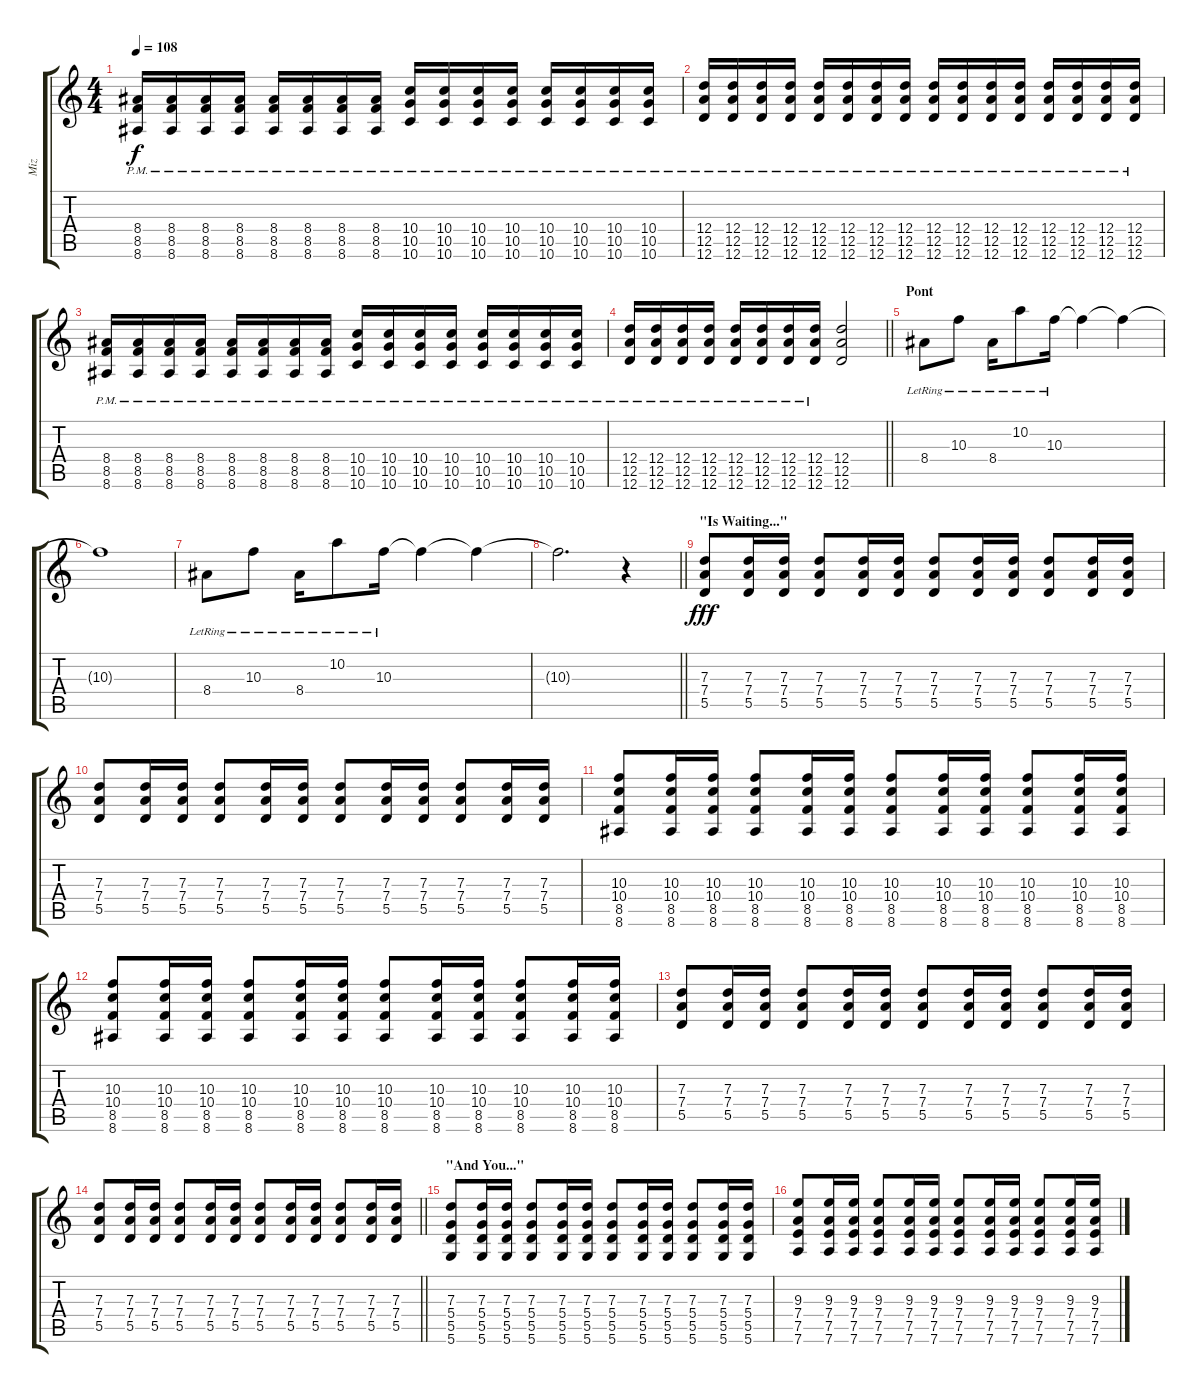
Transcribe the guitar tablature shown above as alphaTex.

\track ("Miz" "Miz") {instrument overdrivenguitar}
\staff {score tabs}
\tuning (E4 B3 G3 D3 A2 D2) {hide}
\ts (4 4)
\tempo 108
\clef g2
\ks c
(8.4{pm} 8.5{pm} 8.6{pm}).16{dy f} (8.4{pm} 8.5{pm} 8.6{pm}).16 (8.4{pm} 8.5{pm} 8.6{pm}).16 (8.4{pm} 8.5{pm} 8.6{pm}).16 (8.4{pm} 8.5{pm} 8.6{pm}).16 (8.4{pm} 8.5{pm} 8.6{pm}).16 (8.4{pm} 8.5{pm} 8.6{pm}).16 (8.4{pm} 8.5{pm} 8.6{pm}).16 (10.4{pm} 10.5{pm} 10.6{pm}).16 (10.4{pm} 10.5{pm} 10.6{pm}).16 (10.4{pm} 10.5{pm} 10.6{pm}).16 (10.4{pm} 10.5{pm} 10.6{pm}).16 (10.4{pm} 10.5{pm} 10.6{pm}).16 (10.4{pm} 10.5{pm} 10.6{pm}).16 (10.4{pm} 10.5{pm} 10.6{pm}).16 (10.4{pm} 10.5{pm} 10.6{pm}).16 |
(12.4{pm} 12.5{pm} 12.6{pm}).16 (12.4{pm} 12.5{pm} 12.6{pm}).16 (12.4{pm} 12.5{pm} 12.6{pm}).16 (12.4{pm} 12.5{pm} 12.6{pm}).16 (12.4{pm} 12.5{pm} 12.6{pm}).16 (12.4{pm} 12.5{pm} 12.6{pm}).16 (12.4{pm} 12.5{pm} 12.6{pm}).16 (12.4{pm} 12.5{pm} 12.6{pm}).16 (12.4{pm} 12.5{pm} 12.6{pm}).16 (12.4{pm} 12.5{pm} 12.6{pm}).16 (12.4{pm} 12.5{pm} 12.6{pm}).16 (12.4{pm} 12.5{pm} 12.6{pm}).16 (12.4{pm} 12.5{pm} 12.6{pm}).16 (12.4{pm} 12.5{pm} 12.6{pm}).16 (12.4{pm} 12.5{pm} 12.6{pm}).16 (12.4{pm} 12.5{pm} 12.6{pm}).16 |
(8.4{pm} 8.5{pm} 8.6{pm}).16 (8.4{pm} 8.5{pm} 8.6{pm}).16 (8.4{pm} 8.5{pm} 8.6{pm}).16 (8.4{pm} 8.5{pm} 8.6{pm}).16 (8.4{pm} 8.5{pm} 8.6{pm}).16 (8.4{pm} 8.5{pm} 8.6{pm}).16 (8.4{pm} 8.5{pm} 8.6{pm}).16 (8.4{pm} 8.5{pm} 8.6{pm}).16 (10.4{pm} 10.5{pm} 10.6{pm}).16 (10.4{pm} 10.5{pm} 10.6{pm}).16 (10.4{pm} 10.5{pm} 10.6{pm}).16 (10.4{pm} 10.5{pm} 10.6{pm}).16 (10.4{pm} 10.5{pm} 10.6{pm}).16 (10.4{pm} 10.5{pm} 10.6{pm}).16 (10.4{pm} 10.5{pm} 10.6{pm}).16 (10.4{pm} 10.5{pm} 10.6{pm}).16 |
\barLineRight lightlight
(12.4{pm} 12.5{pm} 12.6{pm}).16 (12.4{pm} 12.5{pm} 12.6{pm}).16 (12.4{pm} 12.5{pm} 12.6{pm}).16 (12.4{pm} 12.5{pm} 12.6{pm}).16 (12.4{pm} 12.5{pm} 12.6{pm}).16 (12.4{pm} 12.5{pm} 12.6{pm}).16 (12.4{pm} 12.5{pm} 12.6{pm}).16 (12.4{pm} 12.5{pm} 12.6{pm}).16 (12.4 12.5 12.6).2 |
\section ("" "Pont")
8.4{lr}.8 10.3{lr}.8 8.4{lr}.16 10.2{lr}.8 10.3{lr}.16 10.3{t}.4 10.3{t}.4 |
10.3{t}.1 |
8.4{lr}.8 10.3{lr}.8 8.4{lr}.16 10.2{lr}.8 10.3{lr}.16 10.3{t}.4 10.3{t}.4 |
\barLineRight lightlight
10.3{t}.2{d} r.4 |
\section ("" "\"Is Waiting...\"")
(7.3 7.4 5.5).8{dy fff} (7.3 7.4 5.5).16 (7.3 7.4 5.5).16 (7.3 7.4 5.5).8 (7.3 7.4 5.5).16 (7.3 7.4 5.5).16 (7.3 7.4 5.5).8 (7.3 7.4 5.5).16 (7.3 7.4 5.5).16 (7.3 7.4 5.5).8 (7.3 7.4 5.5).16 (7.3 7.4 5.5).16 |
(7.3 7.4 5.5).8 (7.3 7.4 5.5).16 (7.3 7.4 5.5).16 (7.3 7.4 5.5).8 (7.3 7.4 5.5).16 (7.3 7.4 5.5).16 (7.3 7.4 5.5).8 (7.3 7.4 5.5).16 (7.3 7.4 5.5).16 (7.3 7.4 5.5).8 (7.3 7.4 5.5).16 (7.3 7.4 5.5).16 |
(10.3 10.4 8.5 8.6).8 (10.3 10.4 8.5 8.6).16 (10.3 10.4 8.5 8.6).16 (10.3 10.4 8.5 8.6).8 (10.3 10.4 8.5 8.6).16 (10.3 10.4 8.5 8.6).16 (10.3 10.4 8.5 8.6).8 (10.3 10.4 8.5 8.6).16 (10.3 10.4 8.5 8.6).16 (10.3 10.4 8.5 8.6).8 (10.3 10.4 8.5 8.6).16 (10.3 10.4 8.5 8.6).16 |
(10.3 10.4 8.5 8.6).8 (10.3 10.4 8.5 8.6).16 (10.3 10.4 8.5 8.6).16 (10.3 10.4 8.5 8.6).8 (10.3 10.4 8.5 8.6).16 (10.3 10.4 8.5 8.6).16 (10.3 10.4 8.5 8.6).8 (10.3 10.4 8.5 8.6).16 (10.3 10.4 8.5 8.6).16 (10.3 10.4 8.5 8.6).8 (10.3 10.4 8.5 8.6).16 (10.3 10.4 8.5 8.6).16 |
(7.3 7.4 5.5).8 (7.3 7.4 5.5).16 (7.3 7.4 5.5).16 (7.3 7.4 5.5).8 (7.3 7.4 5.5).16 (7.3 7.4 5.5).16 (7.3 7.4 5.5).8 (7.3 7.4 5.5).16 (7.3 7.4 5.5).16 (7.3 7.4 5.5).8 (7.3 7.4 5.5).16 (7.3 7.4 5.5).16 |
\barLineRight lightlight
(7.3 7.4 5.5).8 (7.3 7.4 5.5).16 (7.3 7.4 5.5).16 (7.3 7.4 5.5).8 (7.3 7.4 5.5).16 (7.3 7.4 5.5).16 (7.3 7.4 5.5).8 (7.3 7.4 5.5).16 (7.3 7.4 5.5).16 (7.3 7.4 5.5).8 (7.3 7.4 5.5).16 (7.3 7.4 5.5).16 |
\section ("" "\"And You...\"")
(7.3 5.4 5.5 5.6).8 (7.3 5.4 5.5 5.6).16 (7.3 5.4 5.5 5.6).16 (7.3 5.4 5.5 5.6).8 (7.3 5.4 5.5 5.6).16 (7.3 5.4 5.5 5.6).16 (7.3 5.4 5.5 5.6).8 (7.3 5.4 5.5 5.6).16 (7.3 5.4 5.5 5.6).16 (7.3 5.4 5.5 5.6).8 (7.3 5.4 5.5 5.6).16 (7.3 5.4 5.5 5.6).16 |
(9.3 7.4 7.5 7.6).8 (9.3 7.4 7.5 7.6).16 (9.3 7.4 7.5 7.6).16 (9.3 7.4 7.5 7.6).8 (9.3 7.4 7.5 7.6).16 (9.3 7.4 7.5 7.6).16 (9.3 7.4 7.5 7.6).8 (9.3 7.4 7.5 7.6).16 (9.3 7.4 7.5 7.6).16 (9.3 7.4 7.5 7.6).8 (9.3 7.4 7.5 7.6).16 (9.3 7.4 7.5 7.6).16
